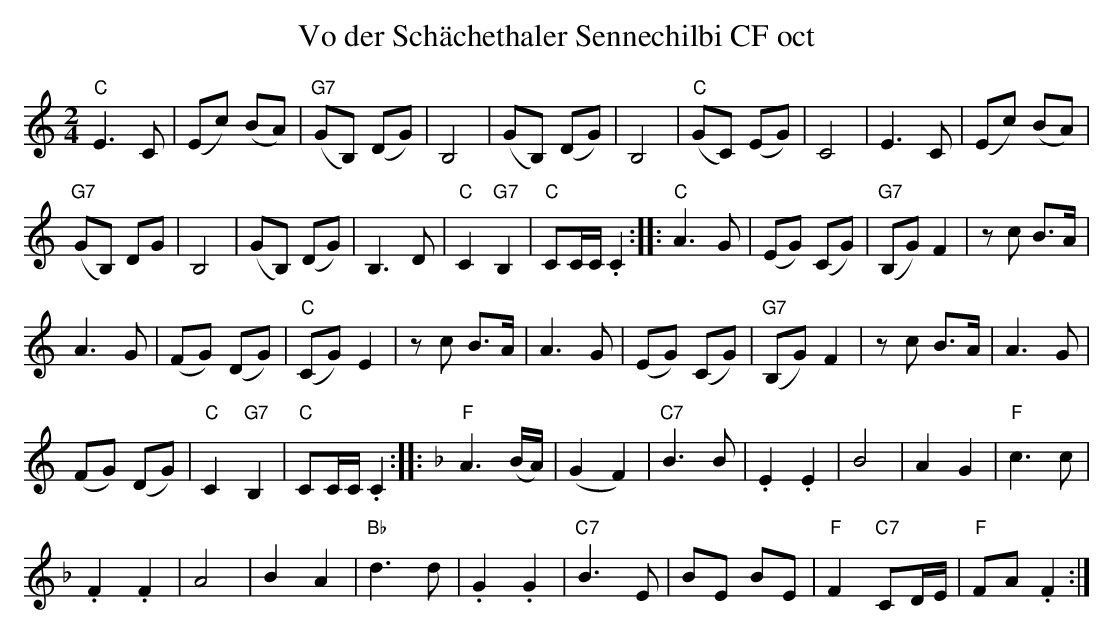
X:1
T:Vo der Schächethaler Sennechilbi CF oct
M:2/4
L:1/8
K:Cmaj
"C"E3C | (Ec) (BA) | "G7"(GB,) (DG) | B,4 | (GB,) (DG) | B,4 | "C"(GC) (EG) | C4 | E3C | (Ec) (BA) |
"G7"(GB,) DG | B,4 | (GB,) (DG) | B,3D | "C"C2"G7"B,2 | "C"CC/2C/2 .C2 :: "C"A3G | (EG) (CG) | "G7"(B,G) F2 | zc B>A |
A3G | (FG) (DG) | "C"(CG) E2 | zc B>A | A3G | (EG) (CG) | "G7"(B,G) F2 | zc B>A | A3G |
(FG) (DG) | "C"C2"G7"B,2 | "C"CC/2C/2 .C2 :: [K:Fmaj] "F"A3 (B/2A/2) | (G2F2) | "C7"B3B | .E2.E2 | B4 | A2G2 | "F"c3c |
.F2.F2 | A4 | B2A2 | "Bb"d3d | .G2.G2 | "C7"B3E | BE BE | "F"F2 "C7"CD/2E/2 | "F"FA .F2 :|
